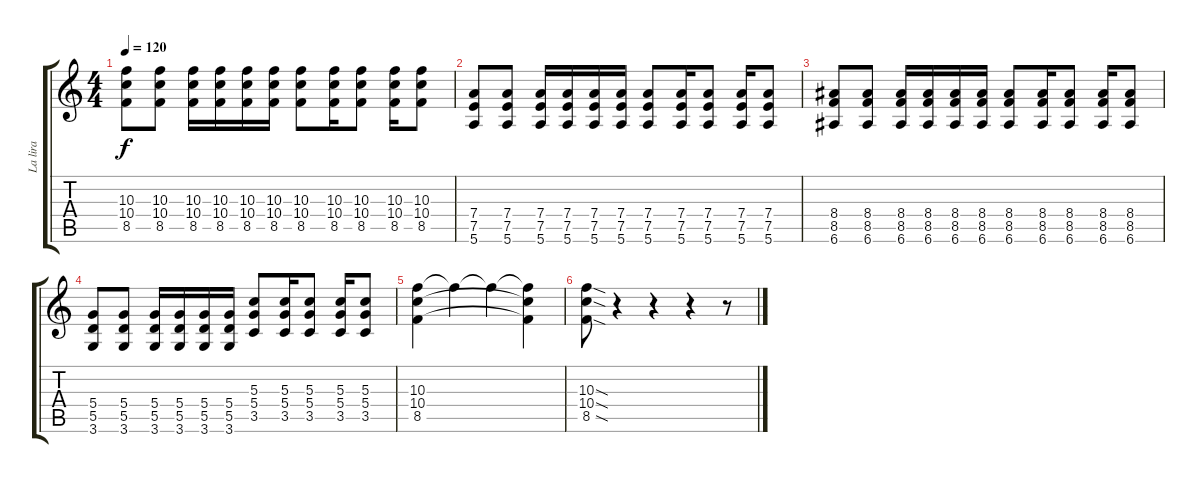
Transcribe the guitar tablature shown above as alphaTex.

\track ("La lira" "La lira") {instrument overdrivenguitar}
\staff {score tabs}
\tuning (E4 B3 G3 D3 A2 E2) {hide}
\ts (4 4)
\tempo 120
\clef g2
\ks c
(10.3 10.4 8.5).8{dy f} (10.3 10.4 8.5).8 (10.3 10.4 8.5).16 (10.3 10.4 8.5).16 (10.3 10.4 8.5).16 (10.3 10.4 8.5).16 (10.3 10.4 8.5).8 (10.3 10.4 8.5).16 (10.3 10.4 8.5).8 (10.3 10.4 8.5).16 (10.3 10.4 8.5).8 |
(7.4 7.5 5.6).8 (7.4 7.5 5.6).8 (7.4 7.5 5.6).16 (7.4 7.5 5.6).16 (7.4 7.5 5.6).16 (7.4 7.5 5.6).16 (7.4 7.5 5.6).8 (7.4 7.5 5.6).16 (7.4 7.5 5.6).8 (7.4 7.5 5.6).16 (7.4 7.5 5.6).8 |
(8.4 8.5 6.6).8 (8.4 8.5 6.6).8 (8.4 8.5 6.6).16 (8.4 8.5 6.6).16 (8.4 8.5 6.6).16 (8.4 8.5 6.6).16 (8.4 8.5 6.6).8 (8.4 8.5 6.6).16 (8.4 8.5 6.6).8 (8.4 8.5 6.6).16 (8.4 8.5 6.6).8 |
(5.4 5.5 3.6).8 (5.4 5.5 3.6).8 (5.4 5.5 3.6).16 (5.4 5.5 3.6).16 (5.4 5.5 3.6).16 (5.4 5.5 3.6).16 (5.3 5.4 3.5).8 (5.3 5.4 3.5).16 (5.3 5.4 3.5).8 (5.3 5.4 3.5).16 (5.3 5.4 3.5).8 |
(10.3 10.4 8.5).4 10.3{t}.4 10.3{t}.4 (10.3{t} 10.4{t} 8.5{t}).4 |
(10.3{sod} 10.4{sod} 8.5{sod}).8 r.4 r.4 r.4 r.8
